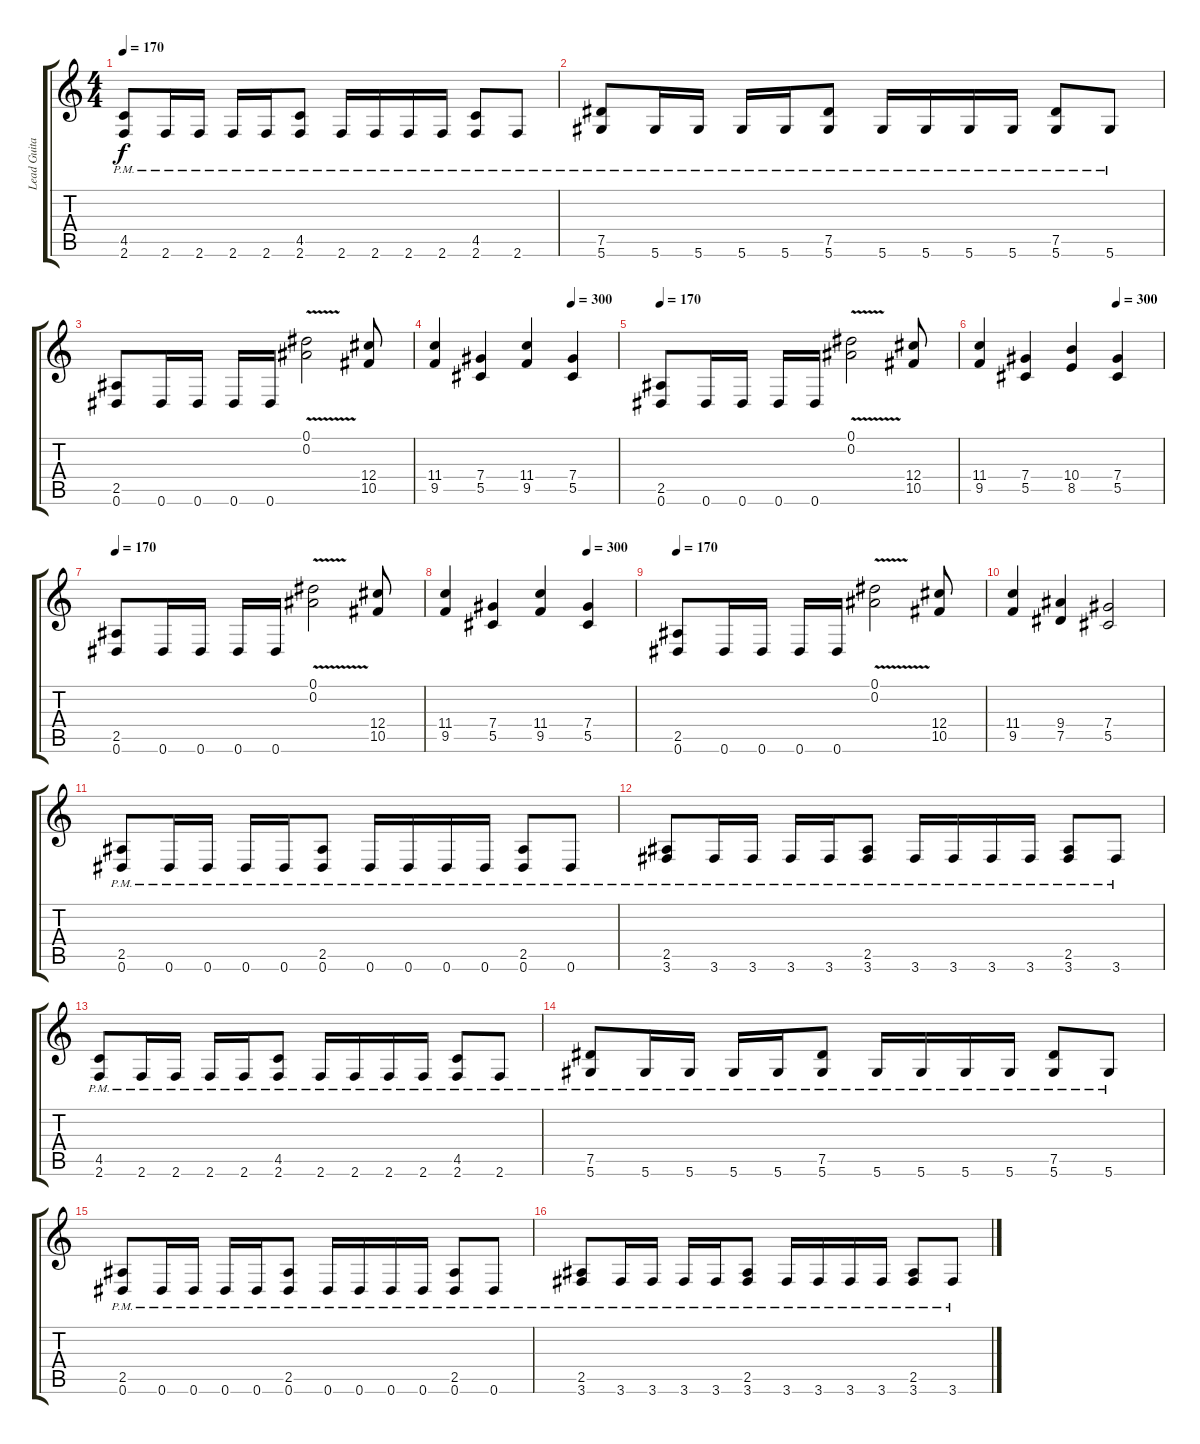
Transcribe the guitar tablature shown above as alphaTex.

\track ("Lead Guitar" "Lead Guita") {instrument acousticguitarsteel}
\staff {score tabs}
\tuning (Eb4 Bb3 Gb3 Db3 Ab2 Eb2) {hide}
\ts (4 4)
\tempo 170
\clef g2
\ks c
(4.5{pm} 2.6{pm}).8{dy f} 2.6{pm}.16 2.6{pm}.16 2.6{pm}.16 2.6{pm}.16 (4.5{pm} 2.6{pm}).8 2.6{pm}.16 2.6{pm}.16 2.6{pm}.16 2.6{pm}.16 (4.5{pm} 2.6{pm}).8 2.6{pm}.8 |
(7.5{pm} 5.6{pm}).8 5.6{pm}.16 5.6{pm}.16 5.6{pm}.16 5.6{pm}.16 (7.5{pm} 5.6{pm}).8 5.6{pm}.16 5.6{pm}.16 5.6{pm}.16 5.6{pm}.16 (7.5{pm} 5.6{pm}).8 5.6{pm}.8 |
(2.5 0.6).8{volume 16 instrument distortionguitar} 0.6.16 0.6.16 0.6.16 0.6.16 (0.1{v} 0.2).2 (12.4 10.5).8 |
\tempo (300 0.75)
(11.4 9.5).4 (7.4 5.5).4 (11.4 9.5).4 (7.4 5.5).4{instrument acousticguitarsteel} |
\tempo 170
(2.5 0.6).8{volume 16 instrument distortionguitar} 0.6.16 0.6.16 0.6.16 0.6.16 (0.1{v} 0.2).2 (12.4 10.5).8 |
\tempo (300 0.75)
(11.4 9.5).4 (7.4 5.5).4 (10.4 8.5).4 (7.4 5.5).4 |
\tempo 170
(2.5 0.6).8{volume 16 instrument distortionguitar} 0.6.16 0.6.16 0.6.16 0.6.16 (0.1{v} 0.2).2 (12.4 10.5).8 |
\tempo (300 0.75)
(11.4 9.5).4 (7.4 5.5).4 (11.4 9.5).4 (7.4 5.5).4 |
\tempo 170
(2.5 0.6).8{volume 16 instrument distortionguitar} 0.6.16 0.6.16 0.6.16 0.6.16 (0.1{v} 0.2).2 (12.4 10.5).8 |
(11.4 9.5).4 (9.4 7.5).4 (7.4 5.5).2 |
(2.5{pm} 0.6{pm}).8{volume 16 instrument distortionguitar} 0.6{pm}.16 0.6{pm}.16 0.6{pm}.16 0.6{pm}.16 (2.5{pm} 0.6{pm}).8 0.6{pm}.16 0.6{pm}.16 0.6{pm}.16 0.6{pm}.16 (2.5{pm} 0.6{pm}).8 0.6{pm}.8 |
(2.5{pm} 3.6{pm}).8 3.6{pm}.16 3.6{pm}.16 3.6{pm}.16 3.6{pm}.16 (2.5{pm} 3.6{pm}).8 3.6{pm}.16 3.6{pm}.16 3.6{pm}.16 3.6{pm}.16 (2.5{pm} 3.6{pm}).8 3.6{pm}.8 |
(4.5{pm} 2.6{pm}).8 2.6{pm}.16 2.6{pm}.16 2.6{pm}.16 2.6{pm}.16 (4.5{pm} 2.6{pm}).8 2.6{pm}.16 2.6{pm}.16 2.6{pm}.16 2.6{pm}.16 (4.5{pm} 2.6{pm}).8 2.6{pm}.8 |
(7.5{pm} 5.6{pm}).8 5.6{pm}.16 5.6{pm}.16 5.6{pm}.16 5.6{pm}.16 (7.5{pm} 5.6{pm}).8 5.6{pm}.16 5.6{pm}.16 5.6{pm}.16 5.6{pm}.16 (7.5{pm} 5.6{pm}).8 5.6{pm}.8 |
(2.5{pm} 0.6{pm}).8{volume 16 instrument distortionguitar} 0.6{pm}.16 0.6{pm}.16 0.6{pm}.16 0.6{pm}.16 (2.5{pm} 0.6{pm}).8 0.6{pm}.16 0.6{pm}.16 0.6{pm}.16 0.6{pm}.16 (2.5{pm} 0.6{pm}).8 0.6{pm}.8 |
(2.5{pm} 3.6{pm}).8 3.6{pm}.16 3.6{pm}.16 3.6{pm}.16 3.6{pm}.16 (2.5{pm} 3.6{pm}).8 3.6{pm}.16 3.6{pm}.16 3.6{pm}.16 3.6{pm}.16 (2.5{pm} 3.6{pm}).8 3.6{pm}.8
